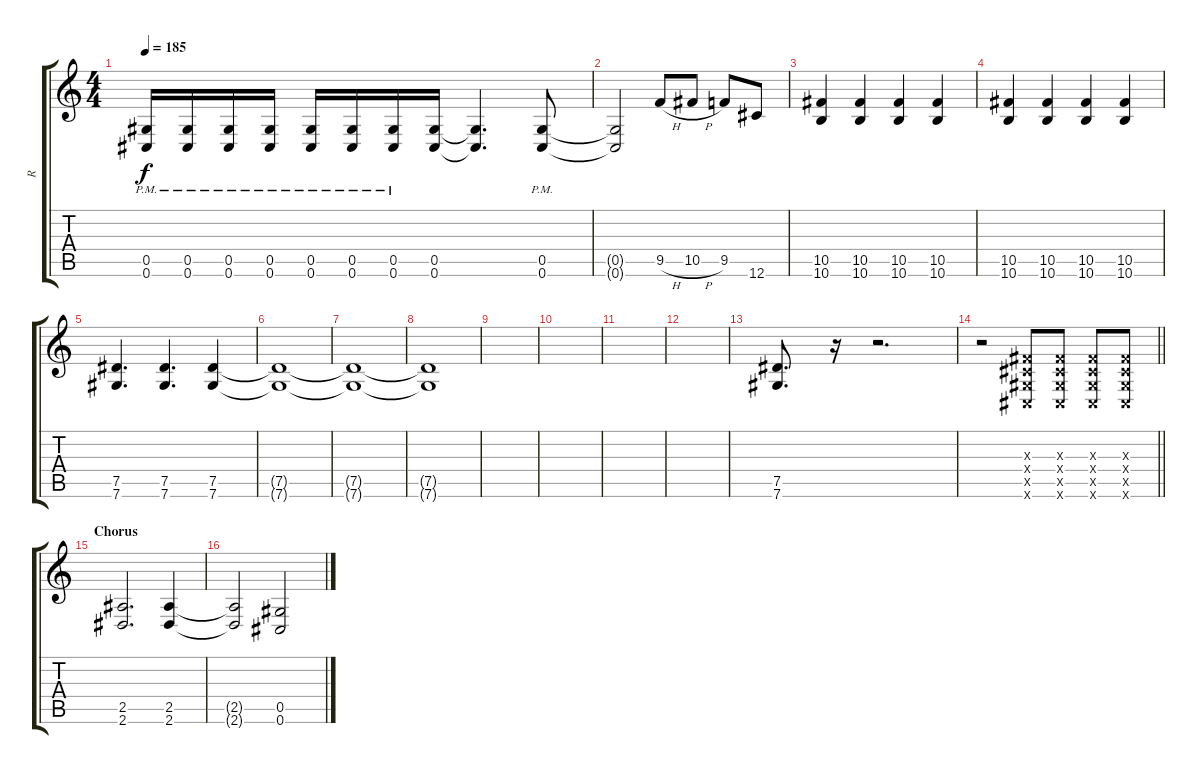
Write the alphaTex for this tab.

\track ("R" "R") {instrument distortionguitar}
\staff {score tabs}
\tuning (Eb4 Bb3 Gb3 Db3 Ab2 Db2) {hide}
\ts (4 4)
\tempo 185
\clef g2
\ks c
(0.5{pm} 0.6{pm}).16{dy f} (0.5{pm} 0.6{pm}).16 (0.5{pm} 0.6{pm}).16 (0.5{pm} 0.6{pm}).16 (0.5{pm} 0.6{pm}).16 (0.5{pm} 0.6{pm}).16 (0.5{pm} 0.6{pm}).16 (0.5 0.6).16 (0.5{t} 0.6{t}).4{d} (0.5{pm} 0.6{pm}).8 |
(0.5{t} 0.6{t}).2 9.5{h}.8 10.5{h}.8 9.5.8 12.6.8 |
(10.5 10.6).4 (10.5 10.6).4 (10.5 10.6).4 (10.5 10.6).4 |
(10.5 10.6).4 (10.5 10.6).4 (10.5 10.6).4 (10.5 10.6).4 |
(7.5 7.6).4{d} (7.5 7.6).4{d} (7.5 7.6).4 |
(7.5{t} 7.6{t}).1{volume 0} |
(7.5{t} 7.6{t}).1 |
(7.5{t} 7.6{t}).1 |
|
|
|
|
(7.5 7.6).8{d volume 13} r.16 r.2{d} |
\barLineRight lightlight
r.2 (0.3{x} 0.4{x} 0.5{x} 0.6{x}).8 (0.3{x} 0.4{x} 0.5{x} 0.6{x}).8 (0.3{x} 0.4{x} 0.5{x} 0.6{x}).8 (0.3{x} 0.4{x} 0.5{x} 0.6{x}).8 |
\section ("" "Chorus")
(2.5 2.6).2{d} (2.5 2.6).4 |
(2.5{t} 2.6{t}).2 (0.5 0.6).2
